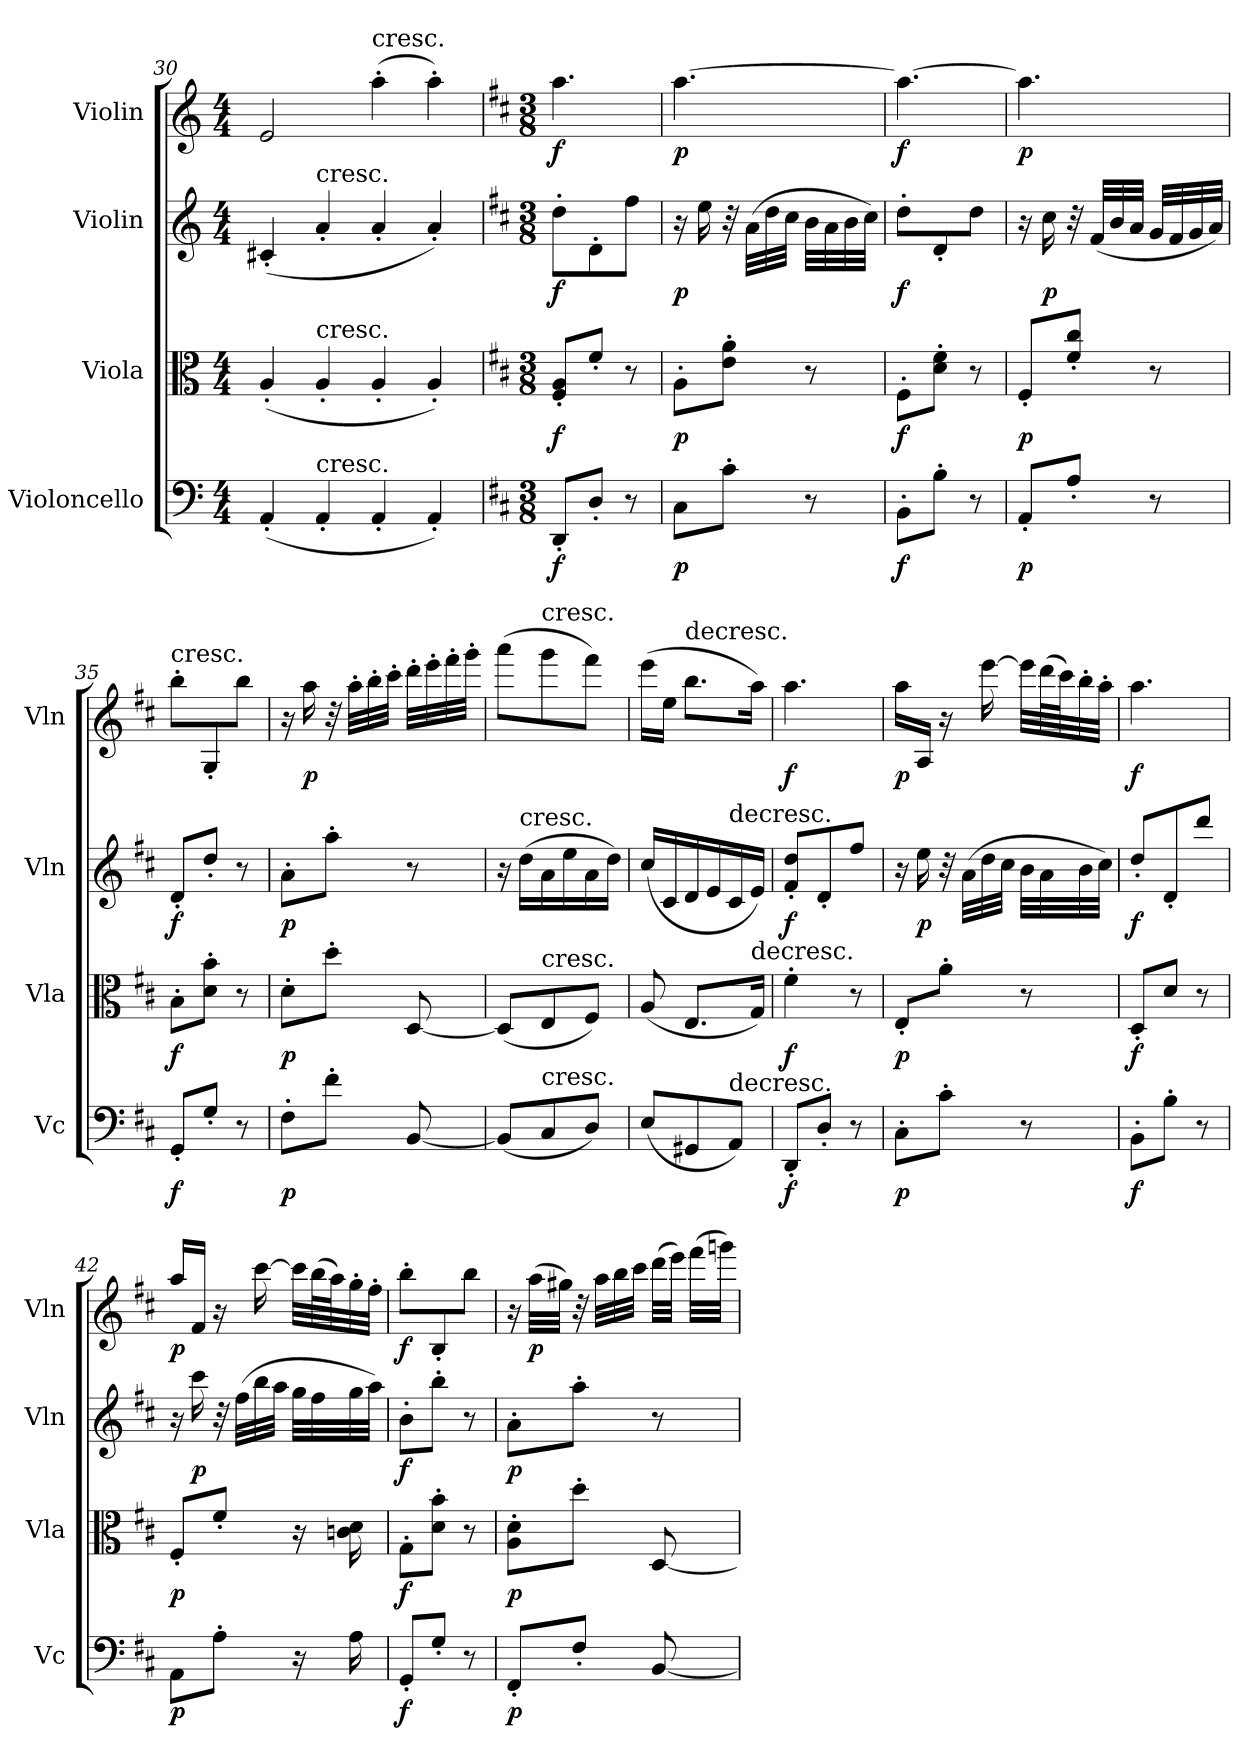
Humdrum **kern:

**kern	**dynam	**kern	**dynam	**kern	**dynam	**kern	**dynam
*part4	*part4	*part3	*part3	*part2	*part2	*part1	*part1
*staff4	*staff4	*staff3	*staff3	*staff2	*staff2	*staff1	*staff1
*I"Violoncello	*	*I"Viola	*	*I"Violin	*	*I"Violin	*
*I'Vc	*	*I'Vla	*	*I'Vln	*	*I'Vln	*
*clefF4	*	*clefC3	*	*clefG2	*	*clefG2	*
*k[]	*	*k[]	*	*k[]	*	*k[]	*
*C:	*	*C:	*	*C:	*	*C:	*
*M4/4	*	*M4/4	*	*M4/4	*	*M4/4	*
=30	=30	=30	=30	=30	=30	=30	=30
(4AA'/	.	(4A'/	.	(4c#X'/	.	2e/	.
!	!	!	!	!LO:TX:t=cresc.	!	!	!
!	!	!LO:TX:t=cresc.	!	!	!	!	!
!LO:TX:t=cresc.	!	!	!	!	!	!	!
4AA'/	.	4A'/	.	4a'/	.	.	.
!	!	!	!	!	!	!LO:TX:t=cresc.	!
4AA'/	.	4A'/	.	4a'/	.	(4aa'\	.
4AA'/)	.	4A'/)	.	4a'/)	.	4aa'\)	.
=31	=31	=31	=31	=31	=31	=31	=31
*k[f#c#]	*	*k[f#c#]	*	*k[f#c#]	*	*k[f#c#]	*
*M3/8	*	*M3/8	*	*M3/8	*	*M3/8	*
8DD'/L	f	8F#'/ 8A'/L	f	8dd'\L	f	4.aa\	f
8D'/J	.	8f#'/J	.	8d'/	.	.	.
8r	.	8r	.	8ff#\J	.	.	.
=32	=32	=32	=32	=32	=32	=32	=32
8C#\L	p	8A'\L	p	16r	p	[4.aa\	p
.	.	.	.	16ee\	.	.	.
8c#'\J	.	8e'\ 8a'\J	.	32r	.	.	.
.	.	.	.	(32a\LLL	.	.	.
.	.	.	.	32dd\	.	.	.
.	.	.	.	32cc#\JJJ	.	.	.
8r	.	8r	.	32b\LLL	.	.	.
.	.	.	.	32a\	.	.	.
.	.	.	.	32b\	.	.	.
.	.	.	.	32cc#\JJJ)	.	.	.
=33	=33	=33	=33	=33	=33	=33	=33
8BB'\L	f	8F#'\L	f	8dd'\L	f	4.aa\_	f
8B'\J	.	8d'\ 8f#'\J	.	8d'/	.	.	.
8r	.	8r	.	8dd\J	.	.	.
=34	=34	=34	=34	=34	=34	=34	=34
8AA'/L	p	8F#'/L	p	16r	.	4.aa\]	p
.	.	.	.	16cc#\	p	.	.
8A'\J	.	8f#'\ 8cc#'\J	.	32r	.	.	.
.	.	.	.	(32f#/LLL	.	.	.
.	.	.	.	32b/	.	.	.
.	.	.	.	32a/JJJ	.	.	.
8r	.	8r	.	32g/LLL	.	.	.
.	.	.	.	32f#/	.	.	.
.	.	.	.	32g/	.	.	.
.	.	.	.	32a/JJJ)	.	.	.
=35	=35	=35	=35	=35	=35	=35	=35
!	!	!	!	!	!	!LO:TX:t=cresc.	!
8GG'/L	f	8B'\L	f	8d'/L	f	8bb'\L	.
8G'/J	.	8d'\ 8b'\J	.	8dd'\J	.	8G'/	.
8r	.	8r	.	8r	.	8bb\J	.
=36	=36	=36	=36	=36	=36	=36	=36
8F#'\L	p	8d'\L	p	8a'\L	p	16r	.
.	.	.	.	.	.	16aa\	p
8f#'\J	.	8dd'\J	.	8aa'\J	.	32r	.
.	.	.	.	.	.	32aa'\LLL	.
.	.	.	.	.	.	32bb'\	.
.	.	.	.	.	.	32ccc#'\JJJ	.
[8BB/	.	[8D/	.	8r	.	32ddd'\LLL	.
.	.	.	.	.	.	32eee'\	.
.	.	.	.	.	.	32fff#'\	.
.	.	.	.	.	.	32ggg'\JJJ	.
=37	=37	=37	=37	=37	=37	=37	=37
(8BB/L]	.	(8D/L]	.	16r	.	(8aaa\L	.
!	!	!	!	!LO:TX:t=cresc.	!	!	!
.	.	.	.	(16dd\LL	.	.	.
!	!	!	!	!	!	!LO:TX:t=cresc.	!
!	!	!LO:TX:t=cresc.	!	!	!	!	!
!LO:TX:t=cresc.	!	!	!	!	!	!	!
8C#/	.	8E/	.	16a\	.	8ggg\	.
.	.	.	.	16ee\	.	.	.
8D/J)	.	8F#/J)	.	16a\	.	8fff#\J)	.
.	.	.	.	16dd\JJ)	.	.	.
=38	=38	=38	=38	=38	=38	=38	=38
(8E/L	.	(8A/	.	(16cc#/LL	.	(16eee\LL	.
.	.	.	.	16c#/	.	16ee\JJ	.
!	!	!	!	!	!	!LO:TX:t=decresc.	!
8GG#X/	.	8.E/L	.	16d/	.	8.bb\L	.
.	.	.	.	16e/	.	.	.
!	!	!	!	!LO:TX:t=decresc.	!	!	!
!LO:TX:t=decresc.	!	!	!	!	!	!	!
8AA/J)	.	.	.	16c#/	.	.	.
!	!	!LO:TX:t=decresc.	!	!	!	!	!
.	.	16G/Jk)	.	16e/JJ)	.	16aa\Jk)	.
=39	=39	=39	=39	=39	=39	=39	=39
8DD'/L	f	4f#'\	f	8f#'/ 8dd'/L	f	4.aa\	f
8D'/J	.	.	.	8d'/	.	.	.
8r	.	8r	.	8ff#\J	.	.	.
=40	=40	=40	=40	=40	=40	=40	=40
8C#'\L	p	8E'/L	p	16r	.	16aa\LL	p
.	.	.	.	16ee\	p	16A/JJ	.
8c#'\J	.	8a'\J	.	32r	.	16r	.
.	.	.	.	(32a\LLL	.	.	.
.	.	.	.	32dd\	.	[16eee\	.
.	.	.	.	32cc#\JJJ	.	.	.
8r	.	8r	.	32b\LLL	.	32eee\LLL]	.
.	.	.	.	32a\	.	(64ddd\L	.
.	.	.	.	.	.	64ccc#\J)	.
.	.	.	.	32b\	.	32bb'\	.
.	.	.	.	32cc#\JJJ)	.	32aa'\JJJ	.
=41	=41	=41	=41	=41	=41	=41	=41
8BB'\L	f	8D'/L	f	8dd'/L	f	4.aa\	f
8B'\J	.	8d/J	.	8d'/	.	.	.
8r	.	8r	.	8ddd\J	.	.	.
=42	=42	=42	=42	=42	=42	=42	=42
8AA\L	p	8F#'/L	p	16r	.	16aa\LL	p
.	.	.	.	16ccc#\	p	16f#/JJ	.
8A'\J	.	8f#'\J	.	32r	.	16r	.
.	.	.	.	(32ff#\LLL	.	.	.
.	.	.	.	32bb\	.	[16ccc#\	.
.	.	.	.	32aa\JJJ	.	.	.
16r	.	16r	.	32gg\LLL	.	32ccc#\LLL]	.
.	.	.	.	32ff#\	.	(64bb\L	.
.	.	.	.	.	.	64aa\J)	.
16A\	.	16cn\ 16d\	.	32gg\	.	32gg'\	.
.	.	.	.	32aa\JJJ)	.	32ff#'\JJJ	.
=43	=43	=43	=43	=43	=43	=43	=43
8GG'/L	f	8G'\L	f	8b'\L	f	8bb'\L	f
8G'\J	.	8d'\ 8b'\J	.	8bb'\J	.	8B'/	.
8r	.	8r	.	8r	.	8bb\J	.
=44	=44	=44	=44	=44	=44	=44	=44
8FF#'/L	p	8A'\ 8d'\L	p	8a'\L	p	16r	.
.	.	.	.	.	.	(32aa\LLL	p
.	.	.	.	.	.	32gg#X\JJJ)	.
8F#'/J	.	8dd'\J	.	8aa'\J	.	32r	.
.	.	.	.	.	.	32aa\LLL	.
.	.	.	.	.	.	32bb\	.
.	.	.	.	.	.	32ccc#\JJJ	.
[8BB/	.	[8D/	.	8r	.	(32ddd\LLL	.
.	.	.	.	.	.	32eee\JJJ)	.
.	.	.	.	.	.	(32fff#\LLL	.
.	.	.	.	.	.	32gggn\JJJ)	.
=	=	=	=	=	=	=	=
*-	*-	*-	*-	*-	*-	*-	*-
